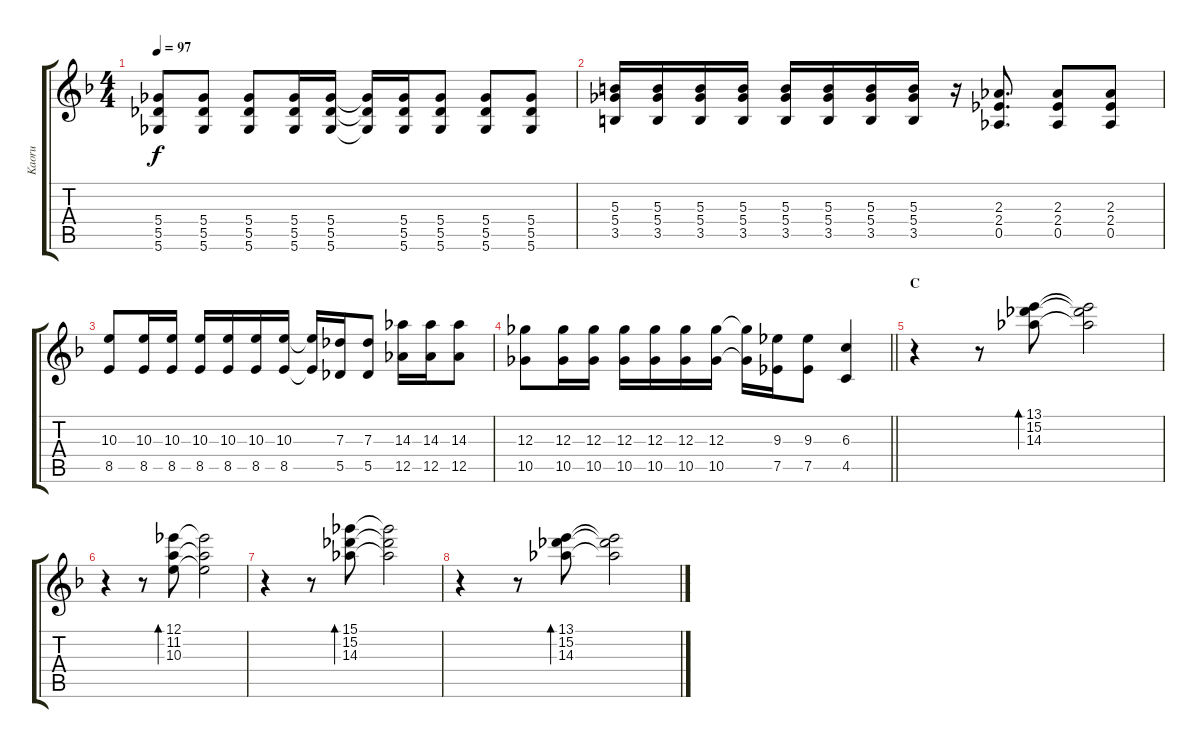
\track ("Kaoru" "Kaoru") {instrument overdrivenguitar}
\staff {score tabs}
\tuning (Eb4 Bb3 Gb3 Db3 Ab2 Db2) {hide}
\ts (4 4)
\tempo 97
\clef g2
\ks dminor
(5.4 5.5 5.6).8{dy f} (5.4 5.5 5.6).8 (5.4 5.5 5.6).8 (5.4 5.5 5.6).16 (5.4 5.5 5.6).16 (5.4{t} 5.5{t} 5.6{t}).16 (5.4 5.5 5.6).16 (5.4 5.5 5.6).8 (5.4 5.5 5.6).8 (5.4 5.5 5.6).8 |
(5.3 5.4 3.5).16 (5.3 5.4 3.5).16 (5.3 5.4 3.5).16 (5.3 5.4 3.5).16 (5.3 5.4 3.5).16 (5.3 5.4 3.5).16 (5.3 5.4 3.5).16 (5.3 5.4 3.5).16 r.16 (2.3 2.4 0.5).8{d} (2.3 2.4 0.5).8 (2.3 2.4 0.5).8 |
(10.3 8.5).8 (10.3 8.5).16 (10.3 8.5).16 (10.3 8.5).16 (10.3 8.5).16 (10.3 8.5).16 (10.3 8.5).16 (10.3{t} 8.5{t}).16 (7.3 5.5).16 (7.3 5.5).8 (14.3 12.5).16 (14.3 12.5).16 (14.3 12.5).8 |
\barLineRight lightlight
(12.3 10.5).8 (12.3 10.5).16 (12.3 10.5).16 (12.3 10.5).16 (12.3 10.5).16 (12.3 10.5).16 (12.3 10.5).16 (12.3{t} 10.5{t}).16 (9.3 7.5).16 (9.3 7.5).8 (6.3 4.5).4 |
\section ("" "C")
r.4{instrument electricguitarjazz} r.8 (13.1 15.2 14.3).8{bd 480} (13.1{t} 15.2{t} 14.3{t}).2 |
r.4 r.8 (12.1 11.2 10.3).8{bd 480} (12.1{t} 11.2{t} 10.3{t}).2 |
r.4 r.8 (15.1 15.2 14.3).8{bd 480} (15.1{t} 15.2{t} 14.3{t}).2 |
r.4 r.8 (13.1 15.2 14.3).8{bd 480} (13.1{t} 15.2{t} 14.3{t}).2
